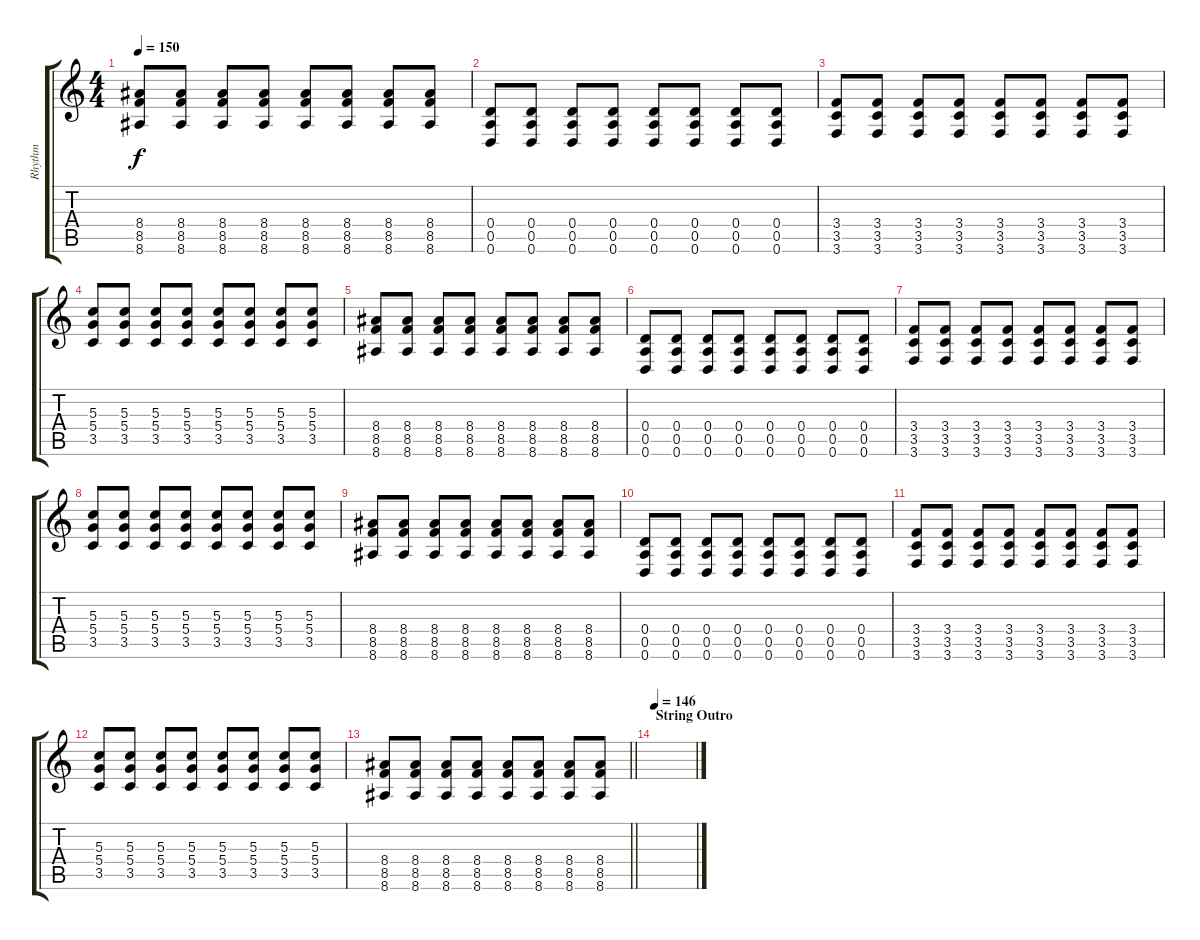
\track ("Rhythm" "Rhythm") {instrument distortionguitar}
\staff {score tabs}
\tuning (E4 B3 G3 D3 A2 D2) {hide}
\ts (4 4)
\tempo 150
\clef g2
\ks c
(8.4 8.5 8.6).8{dy f} (8.4 8.5 8.6).8 (8.4 8.5 8.6).8 (8.4 8.5 8.6).8 (8.4 8.5 8.6).8 (8.4 8.5 8.6).8 (8.4 8.5 8.6).8 (8.4 8.5 8.6).8 |
(0.4 0.5 0.6).8 (0.4 0.5 0.6).8 (0.4 0.5 0.6).8 (0.4 0.5 0.6).8 (0.4 0.5 0.6).8 (0.4 0.5 0.6).8 (0.4 0.5 0.6).8 (0.4 0.5 0.6).8 |
(3.4 3.5 3.6).8 (3.4 3.5 3.6).8 (3.4 3.5 3.6).8 (3.4 3.5 3.6).8 (3.4 3.5 3.6).8 (3.4 3.5 3.6).8 (3.4 3.5 3.6).8 (3.4 3.5 3.6).8 |
(5.3 5.4 3.5).8 (5.3 5.4 3.5).8 (5.3 5.4 3.5).8 (5.3 5.4 3.5).8 (5.3 5.4 3.5).8 (5.3 5.4 3.5).8 (5.3 5.4 3.5).8 (5.3 5.4 3.5).8 |
(8.4 8.5 8.6).8 (8.4 8.5 8.6).8 (8.4 8.5 8.6).8 (8.4 8.5 8.6).8 (8.4 8.5 8.6).8 (8.4 8.5 8.6).8 (8.4 8.5 8.6).8 (8.4 8.5 8.6).8 |
(0.4 0.5 0.6).8 (0.4 0.5 0.6).8 (0.4 0.5 0.6).8 (0.4 0.5 0.6).8 (0.4 0.5 0.6).8 (0.4 0.5 0.6).8 (0.4 0.5 0.6).8 (0.4 0.5 0.6).8 |
(3.4 3.5 3.6).8 (3.4 3.5 3.6).8 (3.4 3.5 3.6).8 (3.4 3.5 3.6).8 (3.4 3.5 3.6).8 (3.4 3.5 3.6).8 (3.4 3.5 3.6).8 (3.4 3.5 3.6).8 |
(5.3 5.4 3.5).8 (5.3 5.4 3.5).8 (5.3 5.4 3.5).8 (5.3 5.4 3.5).8 (5.3 5.4 3.5).8 (5.3 5.4 3.5).8 (5.3 5.4 3.5).8 (5.3 5.4 3.5).8 |
(8.4 8.5 8.6).8 (8.4 8.5 8.6).8 (8.4 8.5 8.6).8 (8.4 8.5 8.6).8 (8.4 8.5 8.6).8 (8.4 8.5 8.6).8 (8.4 8.5 8.6).8 (8.4 8.5 8.6).8 |
(0.4 0.5 0.6).8 (0.4 0.5 0.6).8 (0.4 0.5 0.6).8 (0.4 0.5 0.6).8 (0.4 0.5 0.6).8 (0.4 0.5 0.6).8 (0.4 0.5 0.6).8 (0.4 0.5 0.6).8 |
(3.4 3.5 3.6).8 (3.4 3.5 3.6).8 (3.4 3.5 3.6).8 (3.4 3.5 3.6).8 (3.4 3.5 3.6).8 (3.4 3.5 3.6).8 (3.4 3.5 3.6).8 (3.4 3.5 3.6).8 |
(5.3 5.4 3.5).8 (5.3 5.4 3.5).8 (5.3 5.4 3.5).8 (5.3 5.4 3.5).8 (5.3 5.4 3.5).8 (5.3 5.4 3.5).8 (5.3 5.4 3.5).8 (5.3 5.4 3.5).8 |
\barLineRight lightlight
(8.4 8.5 8.6).8 (8.4 8.5 8.6).8 (8.4 8.5 8.6).8 (8.4 8.5 8.6).8 (8.4 8.5 8.6).8 (8.4 8.5 8.6).8 (8.4 8.5 8.6).8 (8.4 8.5 8.6).8 |
\section ("" "String Outro")
\tempo 146
